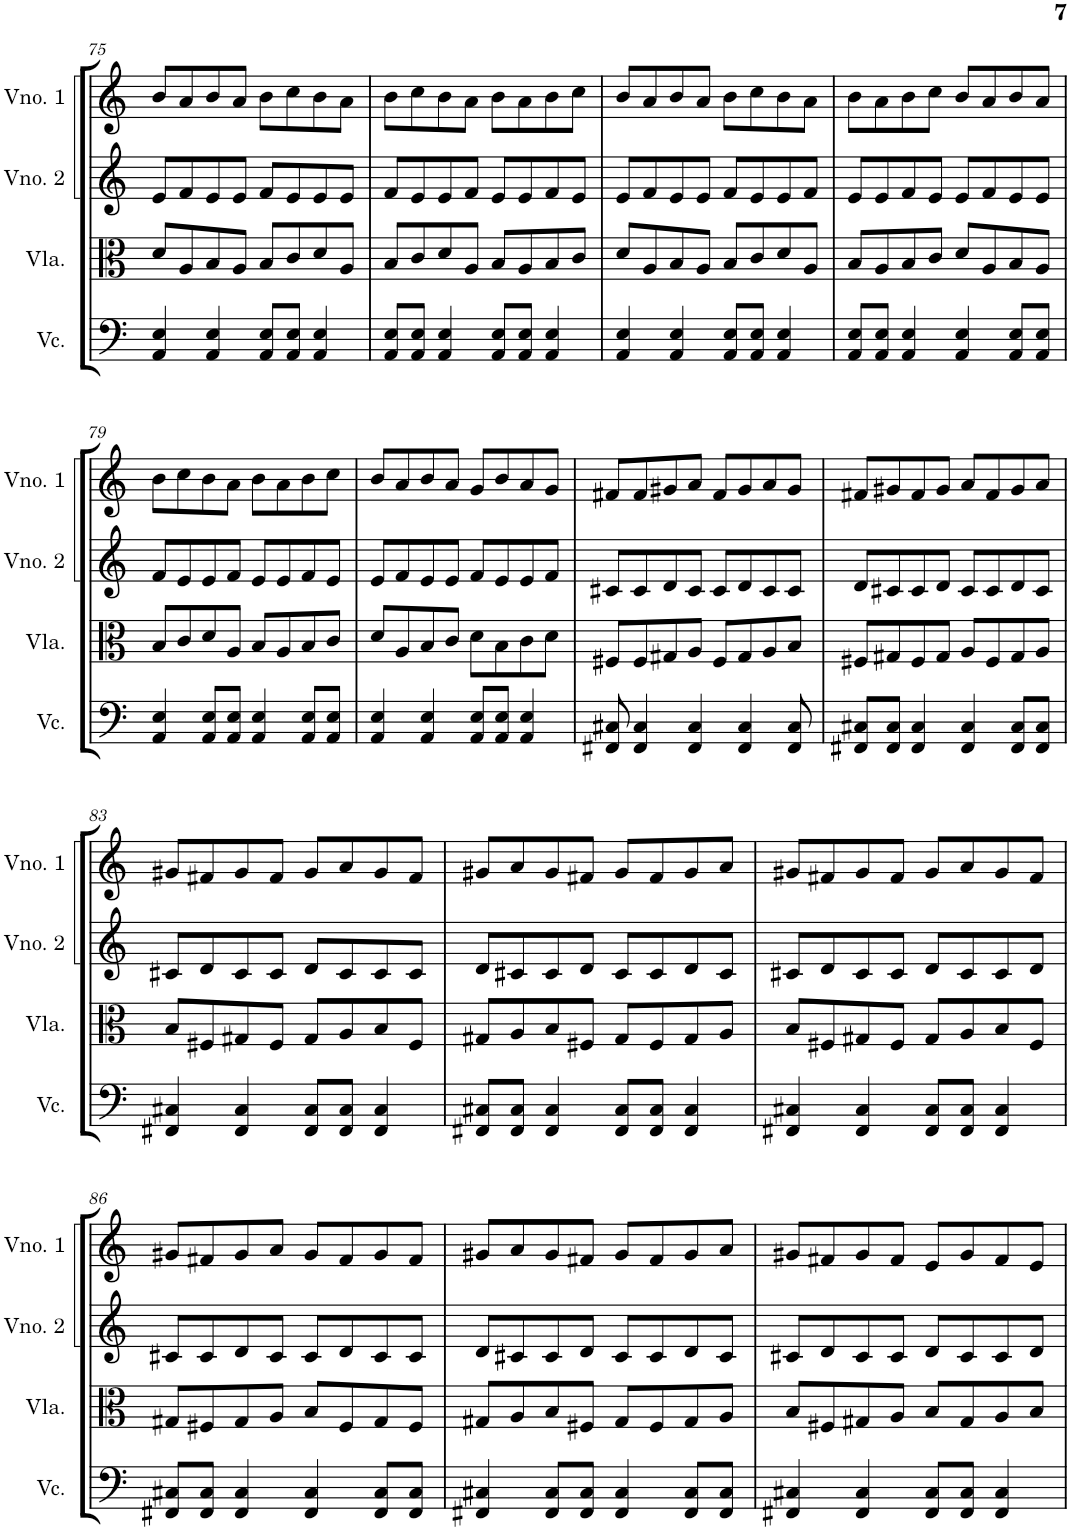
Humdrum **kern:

**kern	**kern	**kern	**kern
*part4	*part3	*part2	*part1
*staff4	*staff3	*staff2	*staff1
*I"Violoncelo	*I"Viola	*I"Violino 2	*I"Violino 1
*I'Vc.	*I'Vla.	*I'Vno. 2	*I'Vno. 1
!!LO:PB:g=z
*clefF4	*clefC3	*clefG2	*clefG2
*k[]	*k[]	*k[]	*k[]
*M4/4	*M4/4	*M4/4	*M4/4
=75	=75	=75	=75
4AA/ 4E/	8d/L	8e/L	8b/L
.	8A/	8f/	8a/
4AA/ 4E/	8B/	8e/	8b/
.	8A/J	8e/J	8a/J
8AA/ 8E/L	8B/L	8f/L	8b\L
8AA/ 8E/J	8c/	8e/	8cc\
4AA/ 4E/	8d/	8e/	8b\
.	8A/J	8e/J	8a\J
=76	=76	=76	=76
8AA/ 8E/L	8B/L	8f/L	8b\L
8AA/ 8E/J	8c/	8e/	8cc\
4AA/ 4E/	8d/	8e/	8b\
.	8A/J	8f/J	8a\J
8AA/ 8E/L	8B/L	8e/L	8b\L
8AA/ 8E/J	8A/	8e/	8a\
4AA/ 4E/	8B/	8f/	8b\
.	8c/J	8e/J	8cc\J
=77	=77	=77	=77
4AA/ 4E/	8d/L	8e/L	8b/L
.	8A/	8f/	8a/
4AA/ 4E/	8B/	8e/	8b/
.	8A/J	8e/J	8a/J
8AA/ 8E/L	8B/L	8f/L	8b\L
8AA/ 8E/J	8c/	8e/	8cc\
4AA/ 4E/	8d/	8e/	8b\
.	8A/J	8f/J	8a\J
=78	=78	=78	=78
8AA/ 8E/L	8B/L	8e/L	8b\L
8AA/ 8E/J	8A/	8e/	8a\
4AA/ 4E/	8B/	8f/	8b\
.	8c/J	8e/J	8cc\J
4AA/ 4E/	8d/L	8e/L	8b/L
.	8A/	8f/	8a/
8AA/ 8E/L	8B/	8e/	8b/
8AA/ 8E/J	8A/J	8e/J	8a/J
!!LO:LB:g=z
=79	=79	=79	=79
4AA/ 4E/	8B/L	8f/L	8b\L
.	8c/	8e/	8cc\
8AA/ 8E/L	8d/	8e/	8b\
8AA/ 8E/J	8A/J	8f/J	8a\J
4AA/ 4E/	8B/L	8e/L	8b\L
.	8A/	8e/	8a\
8AA/ 8E/L	8B/	8f/	8b\
8AA/ 8E/J	8c/J	8e/J	8cc\J
=80	=80	=80	=80
4AA/ 4E/	8d/L	8e/L	8b/L
.	8A/	8f/	8a/
4AA/ 4E/	8B/	8e/	8b/
.	8c/J	8e/J	8a/J
8AA/ 8E/L	8d\L	8f/L	8g/L
8AA/ 8E/J	8B\	8e/	8b/
4AA/ 4E/	8c\	8e/	8a/
.	8d\J	8f/J	8g/J
=81	=81	=81	=81
8FF#X/ 8C#X/	8F#X/L	8c#X/L	8f#X/L
4FF#/ 4C#/	8F#/	8c#/	8f#/
.	8G#X/	8d/	8g#X/
4FF#/ 4C#/	8A/J	8c#/J	8a/J
.	8F#/L	8c#/L	8f#/L
4FF#/ 4C#/	8G#/	8d/	8g#/
.	8A/	8c#/	8a/
8FF#/ 8C#/	8B/J	8c#/J	8g#/J
=82	=82	=82	=82
8FF#X/ 8C#X/L	8F#X/L	8d/L	8f#X/L
8FF#/ 8C#/J	8G#X/	8c#X/	8g#X/
4FF#/ 4C#/	8F#/	8c#/	8f#/
.	8G#/J	8d/J	8g#/J
4FF#/ 4C#/	8A/L	8c#/L	8a/L
.	8F#/	8c#/	8f#/
8FF#/ 8C#/L	8G#/	8d/	8g#/
8FF#/ 8C#/J	8A/J	8c#/J	8a/J
!!LO:LB:g=z
=83	=83	=83	=83
4FF#X/ 4C#X/	8B/L	8c#X/L	8g#X/L
.	8F#X/	8d/	8f#X/
4FF#/ 4C#/	8G#X/	8c#/	8g#/
.	8F#/J	8c#/J	8f#/J
8FF#/ 8C#/L	8G#/L	8d/L	8g#/L
8FF#/ 8C#/J	8A/	8c#/	8a/
4FF#/ 4C#/	8B/	8c#/	8g#/
.	8F#/J	8c#/J	8f#/J
=84	=84	=84	=84
8FF#X/ 8C#X/L	8G#X/L	8d/L	8g#X/L
8FF#/ 8C#/J	8A/	8c#X/	8a/
4FF#/ 4C#/	8B/	8c#/	8g#/
.	8F#X/J	8d/J	8f#X/J
8FF#/ 8C#/L	8G#/L	8c#/L	8g#/L
8FF#/ 8C#/J	8F#/	8c#/	8f#/
4FF#/ 4C#/	8G#/	8d/	8g#/
.	8A/J	8c#/J	8a/J
=85	=85	=85	=85
4FF#X/ 4C#X/	8B/L	8c#X/L	8g#X/L
.	8F#X/	8d/	8f#X/
4FF#/ 4C#/	8G#X/	8c#/	8g#/
.	8F#/J	8c#/J	8f#/J
8FF#/ 8C#/L	8G#/L	8d/L	8g#/L
8FF#/ 8C#/J	8A/	8c#/	8a/
4FF#/ 4C#/	8B/	8c#/	8g#/
.	8F#/J	8d/J	8f#/J
!!LO:LB:g=z
=86	=86	=86	=86
8FF#X/ 8C#X/L	8G#X/L	8c#X/L	8g#X/L
8FF#/ 8C#/J	8F#X/	8c#/	8f#X/
4FF#/ 4C#/	8G#/	8d/	8g#/
.	8A/J	8c#/J	8a/J
4FF#/ 4C#/	8B/L	8c#/L	8g#/L
.	8F#/	8d/	8f#/
8FF#/ 8C#/L	8G#/	8c#/	8g#/
8FF#/ 8C#/J	8F#/J	8c#/J	8f#/J
=87	=87	=87	=87
4FF#X/ 4C#X/	8G#X/L	8d/L	8g#X/L
.	8A/	8c#X/	8a/
8FF#/ 8C#/L	8B/	8c#/	8g#/
8FF#/ 8C#/J	8F#X/J	8d/J	8f#X/J
4FF#/ 4C#/	8G#/L	8c#/L	8g#/L
.	8F#/	8c#/	8f#/
8FF#/ 8C#/L	8G#/	8d/	8g#/
8FF#/ 8C#/J	8A/J	8c#/J	8a/J
=88	=88	=88	=88
4FF#X/ 4C#X/	8B/L	8c#X/L	8g#X/L
.	8F#X/	8d/	8f#X/
4FF#/ 4C#/	8G#X/	8c#/	8g#/
.	8A/J	8c#/J	8f#/J
8FF#/ 8C#/L	8B/L	8d/L	8e/L
8FF#/ 8C#/J	8G#/	8c#/	8g#/
4FF#/ 4C#/	8A/	8c#/	8f#/
.	8B/J	8d/J	8e/J
=	=	=	=
*-	*-	*-	*-
